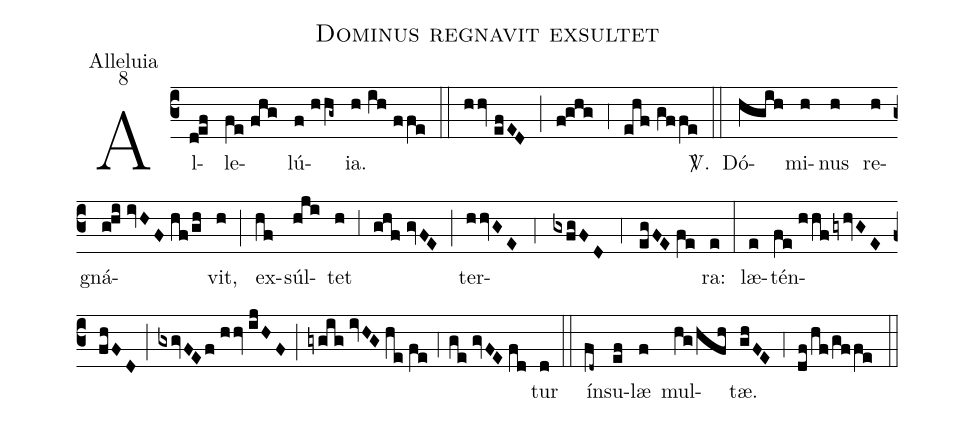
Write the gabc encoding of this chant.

name:Dominus regnavit exsultet;
office-part:Alleluia;
mode:8;
%%
(c3) Al(d!ef)le(fe//fhg)lú(f//hhg~)ia.(h//ih//ffe) (::) (hhv//efED) (;) (f!ghg) (;4) (ehf//gffe) <sp>V/</sp>.(::) Dó(hgih)mi(h)nus(h) re(h)gná(g!hi//ivHF//hf/gh)vit,(h) (;) ex(hf)súl(hji)tet(h) (;3) (ghf//gvFE) (;) ter(hhvGE;4gxfgFD;4egFE//fe)ra:(e) (:) læ(e)tén(fe//hhf/gyhvGE//fhFD;gxgvFEf//hhv//ijHF;gygig//ivHG//he//fe;4ge//gvFE//fd)tur(d) (::) ín(fd~)su(ef)læ(f) mul(hg/hfh)tæ.(ghFE) (;4) (df/hf/gffe) (::)
